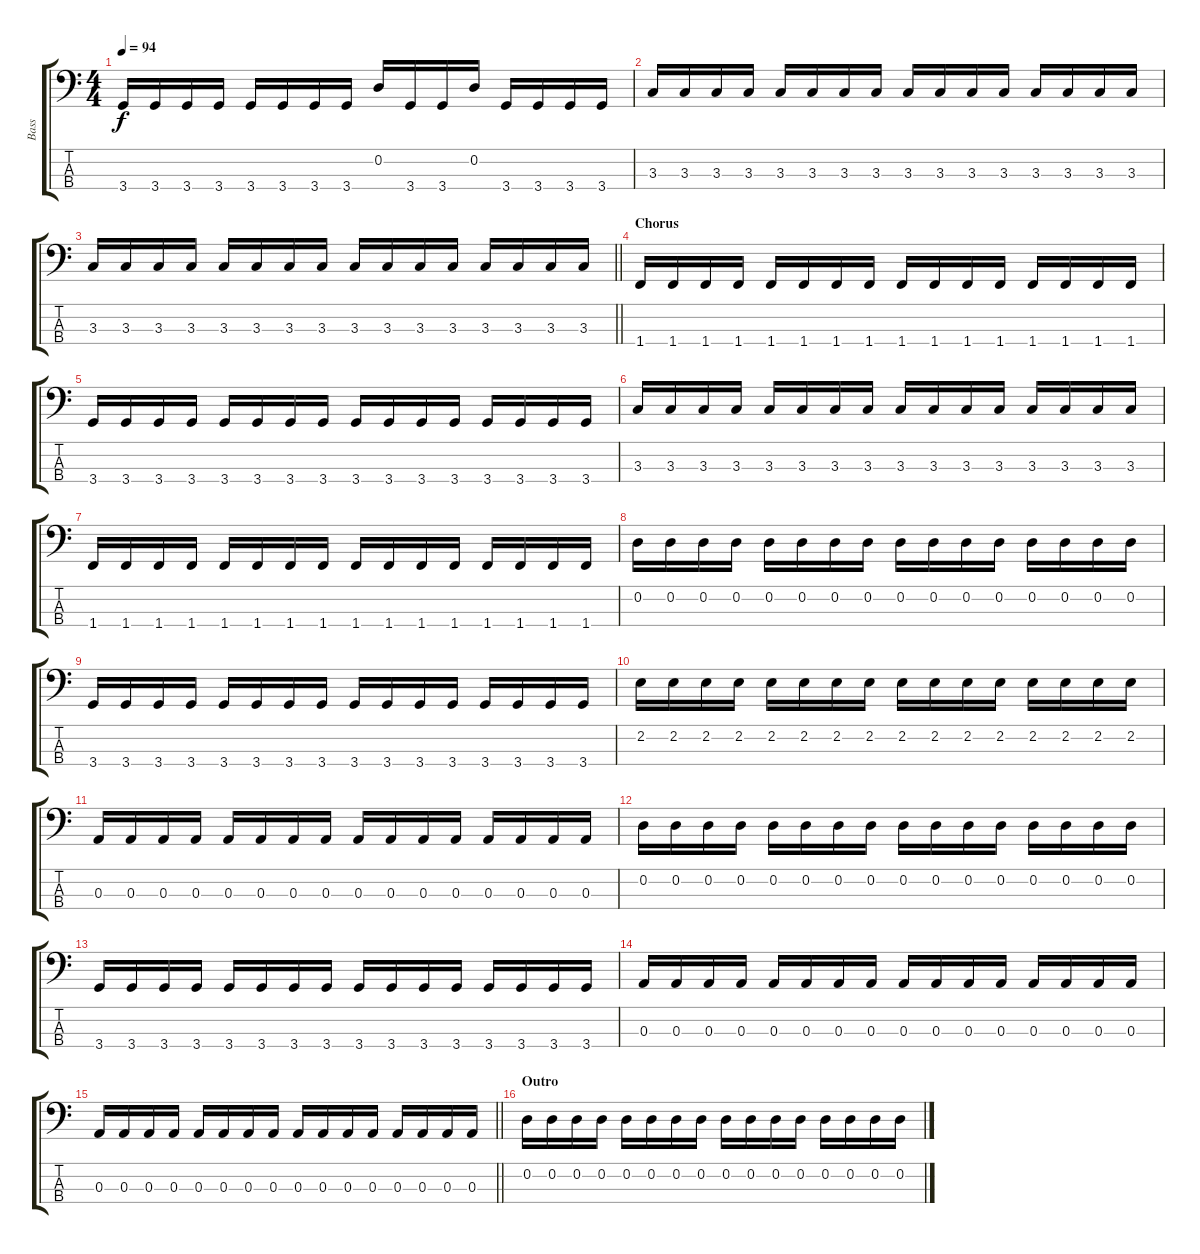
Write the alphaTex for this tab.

\track ("Bass" "Bass") {instrument electricbassfinger}
\staff {score tabs}
\tuning (G2 D2 A1 E1) {hide}
\ts (4 4)
\tempo 94
\clef f4
\ks c
3.4.16{dy f} 3.4.16 3.4.16 3.4.16 3.4.16 3.4.16 3.4.16 3.4.16 0.2.16 3.4.16 3.4.16 0.2.16 3.4.16 3.4.16 3.4.16 3.4.16 |
3.3.16 3.3.16 3.3.16 3.3.16 3.3.16 3.3.16 3.3.16 3.3.16 3.3.16 3.3.16 3.3.16 3.3.16 3.3.16 3.3.16 3.3.16 3.3.16 |
\barLineRight lightlight
3.3.16 3.3.16 3.3.16 3.3.16 3.3.16 3.3.16 3.3.16 3.3.16 3.3.16 3.3.16 3.3.16 3.3.16 3.3.16 3.3.16 3.3.16 3.3.16 |
\section ("" "Chorus")
1.4.16 1.4.16 1.4.16 1.4.16 1.4.16 1.4.16 1.4.16 1.4.16 1.4.16 1.4.16 1.4.16 1.4.16 1.4.16 1.4.16 1.4.16 1.4.16 |
3.4.16 3.4.16 3.4.16 3.4.16 3.4.16 3.4.16 3.4.16 3.4.16 3.4.16 3.4.16 3.4.16 3.4.16 3.4.16 3.4.16 3.4.16 3.4.16 |
3.3.16 3.3.16 3.3.16 3.3.16 3.3.16 3.3.16 3.3.16 3.3.16 3.3.16 3.3.16 3.3.16 3.3.16 3.3.16 3.3.16 3.3.16 3.3.16 |
1.4.16 1.4.16 1.4.16 1.4.16 1.4.16 1.4.16 1.4.16 1.4.16 1.4.16 1.4.16 1.4.16 1.4.16 1.4.16 1.4.16 1.4.16 1.4.16 |
0.2.16 0.2.16 0.2.16 0.2.16 0.2.16 0.2.16 0.2.16 0.2.16 0.2.16 0.2.16 0.2.16 0.2.16 0.2.16 0.2.16 0.2.16 0.2.16 |
3.4.16 3.4.16 3.4.16 3.4.16 3.4.16 3.4.16 3.4.16 3.4.16 3.4.16 3.4.16 3.4.16 3.4.16 3.4.16 3.4.16 3.4.16 3.4.16 |
2.2.16 2.2.16 2.2.16 2.2.16 2.2.16 2.2.16 2.2.16 2.2.16 2.2.16 2.2.16 2.2.16 2.2.16 2.2.16 2.2.16 2.2.16 2.2.16 |
0.3.16 0.3.16 0.3.16 0.3.16 0.3.16 0.3.16 0.3.16 0.3.16 0.3.16 0.3.16 0.3.16 0.3.16 0.3.16 0.3.16 0.3.16 0.3.16 |
0.2.16 0.2.16 0.2.16 0.2.16 0.2.16 0.2.16 0.2.16 0.2.16 0.2.16 0.2.16 0.2.16 0.2.16 0.2.16 0.2.16 0.2.16 0.2.16 |
3.4.16 3.4.16 3.4.16 3.4.16 3.4.16 3.4.16 3.4.16 3.4.16 3.4.16 3.4.16 3.4.16 3.4.16 3.4.16 3.4.16 3.4.16 3.4.16 |
0.3.16 0.3.16 0.3.16 0.3.16 0.3.16 0.3.16 0.3.16 0.3.16 0.3.16 0.3.16 0.3.16 0.3.16 0.3.16 0.3.16 0.3.16 0.3.16 |
\barLineRight lightlight
0.3.16 0.3.16 0.3.16 0.3.16 0.3.16 0.3.16 0.3.16 0.3.16 0.3.16 0.3.16 0.3.16 0.3.16 0.3.16 0.3.16 0.3.16 0.3.16 |
\section ("" "Outro")
0.2.16 0.2.16 0.2.16 0.2.16 0.2.16 0.2.16 0.2.16 0.2.16 0.2.16 0.2.16 0.2.16 0.2.16 0.2.16 0.2.16 0.2.16 0.2.16
